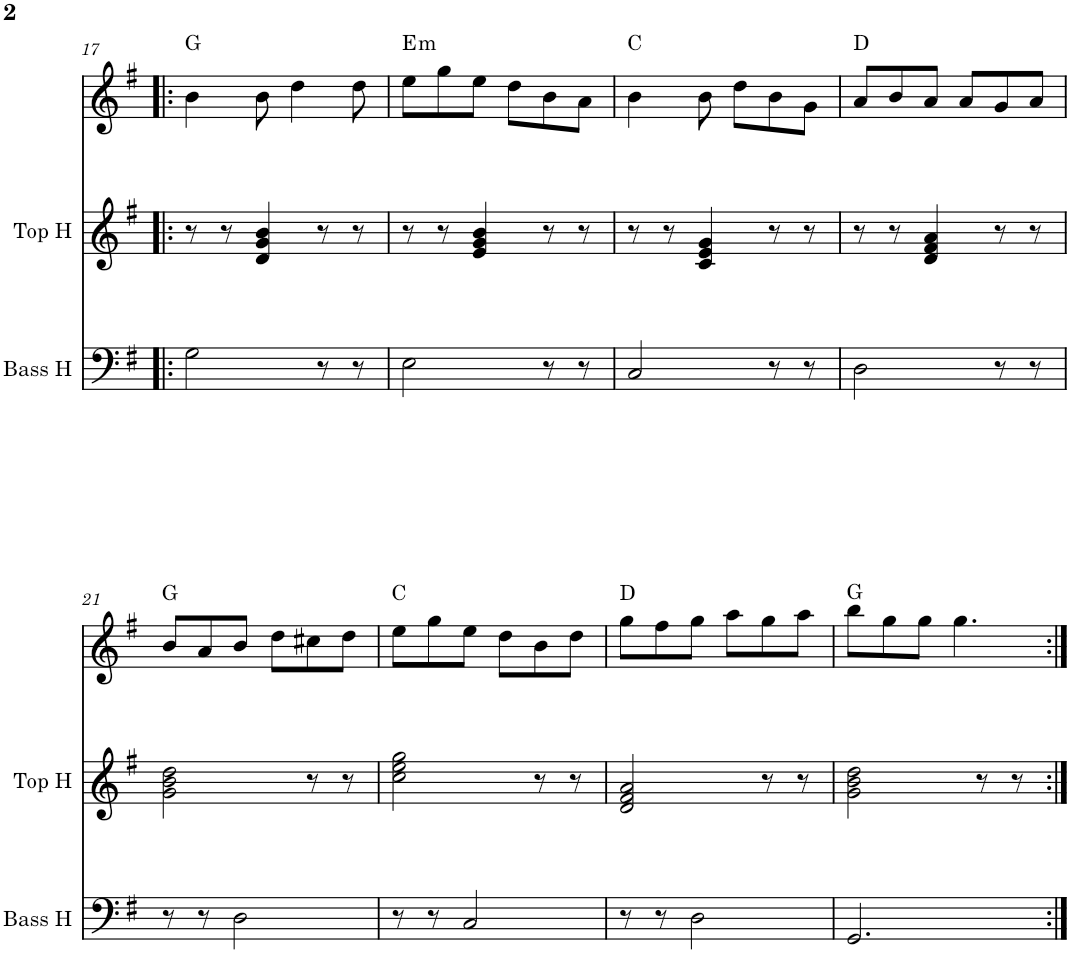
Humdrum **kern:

**kern	**kern	**kern	**harte
*part3	*part2	*part1	*part1
*staff3	*staff2	*staff1	*
*I"Bass Horns	*I"Top Horns	*I"Piano	*
*I'Bass H	*I'Top H	*I'Pno	*
!!LO:PB:g=z
*clefF4	*clefG2	*clefG2	*
*	*Trd8c14	*	*
*k[f#]	*k[f#]	*k[f#]	*
*M6/8	*M6/8	*M6/8	*
=17!|:	=17!|:	=17!|:	=17!|:
2G\	8r	4b\	G:maj
.	8r	.	.
.	4d/ 4g/ 4b/	8b\	.
.	.	4dd\	.
8r	8r	.	.
8r	8r	8dd\	.
=18	=18	=18	=18
!	!	!	!LO:H:kt=m
2E\	8r	8ee\L	E:min
.	8r	8gg\	.
.	4e/ 4g/ 4b/	8ee\J	.
.	.	8dd\L	.
8r	8r	8b\	.
8r	8r	8a\J	.
=19	=19	=19	=19
2C/	8r	4b\	C:maj
.	8r	.	.
.	4c/ 4e/ 4g/	8b\	.
.	.	8dd\L	.
8r	8r	8b\	.
8r	8r	8g\J	.
=20	=20	=20	=20
2D\	8r	8a/L	D:maj
.	8r	8b/	.
.	4d/ 4f#/ 4a/	8a/J	.
.	.	8a/L	.
8r	8r	8g/	.
8r	8r	8a/J	.
!!LO:LB:g=z
=21	=21	=21	=21
8r	2g\ 2b\ 2dd\	8b/L	G:maj
8r	.	8a/	.
2D\	.	8b/J	.
.	.	8dd\L	.
.	8r	8cc#X\	.
.	8r	8dd\J	.
=22	=22	=22	=22
8r	2cc\ 2ee\ 2gg\	8ee\L	C:maj
8r	.	8gg\	.
2C/	.	8ee\J	.
.	.	8dd\L	.
.	8r	8b\	.
.	8r	8dd\J	.
=23	=23	=23	=23
8r	2d/ 2f#/ 2a/	8gg\L	D:maj
8r	.	8ff#\	.
2D\	.	8gg\J	.
.	.	8aa\L	.
.	8r	8gg\	.
.	8r	8aa\J	.
=24	=24	=24	=24
2.GG/	2g\ 2b\ 2dd\	8bb\L	G:maj
.	.	8gg\	.
.	.	8gg\J	.
.	.	4.gg\	.
.	8r	.	.
.	8r	.	.
=:|!	=:|!	=:|!	=:|!
*-	*-	*-	*-
